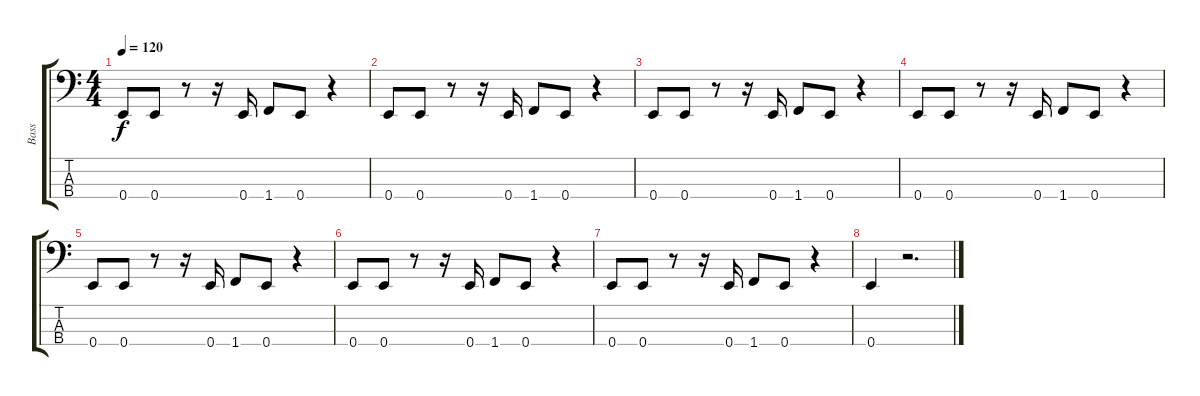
\track ("Bass" "Bass") {instrument electricbassfinger}
\staff {score tabs}
\tuning (G2 D2 A1 E1) {hide}
\ts (4 4)
\tempo 120
\clef f4
\ks c
0.4.8{dy f} 0.4.8 r.8 r.16 0.4.16 1.4.8 0.4.8 r.4 |
0.4.8 0.4.8 r.8 r.16 0.4.16 1.4.8 0.4.8 r.4 |
0.4.8 0.4.8 r.8 r.16 0.4.16 1.4.8 0.4.8 r.4 |
0.4.8 0.4.8 r.8 r.16 0.4.16 1.4.8 0.4.8 r.4 |
0.4.8 0.4.8 r.8 r.16 0.4.16 1.4.8 0.4.8 r.4 |
0.4.8 0.4.8 r.8 r.16 0.4.16 1.4.8 0.4.8 r.4 |
0.4.8 0.4.8 r.8 r.16 0.4.16 1.4.8 0.4.8 r.4 |
0.4.4 r.2{d}
